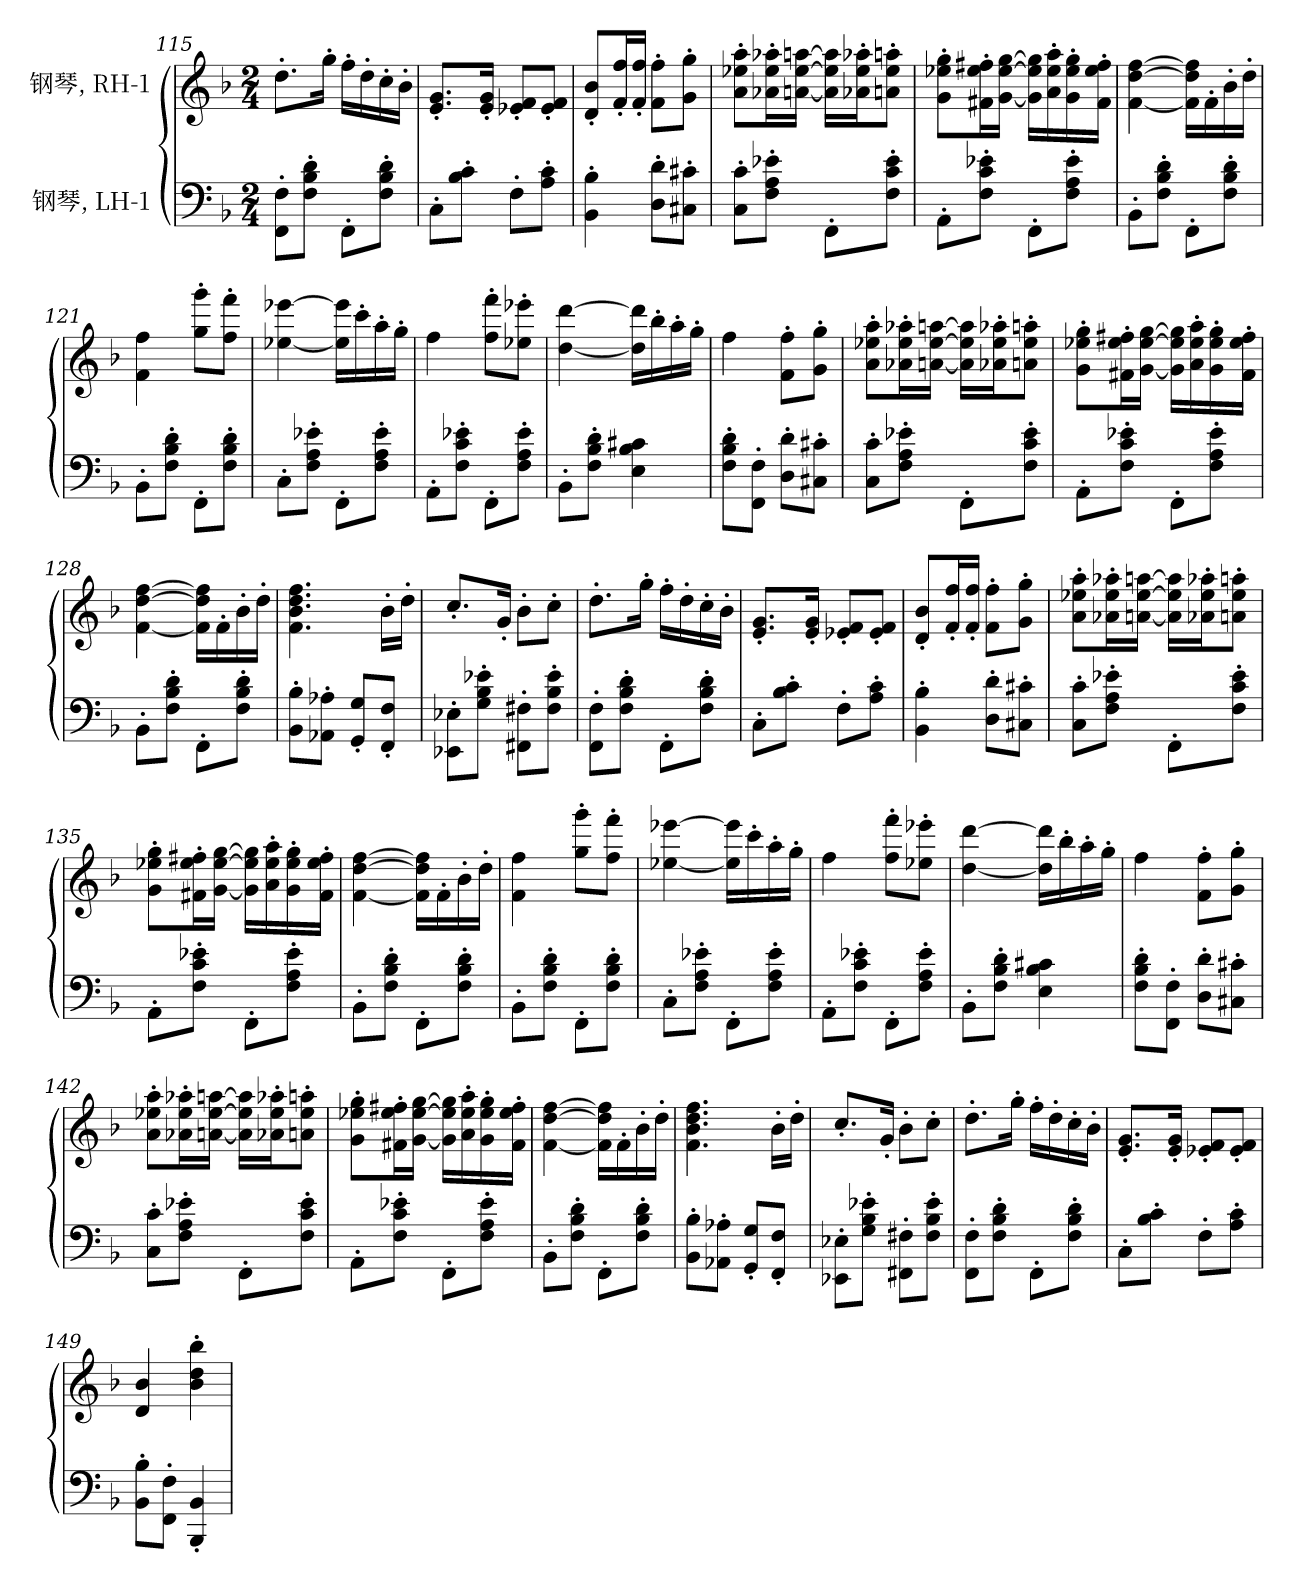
**kern	**kern
*part2	*part1
*staff2	*staff1
*I"钢琴, LH-1	*I"钢琴, RH-1
*clefF4	*clefG2
*k[b-]	*k[b-]
*M2/4	*M2/4
=115	=115
8FF\' 8F\'L	8.dd'\L
8F\' 8B-\' 8d\'J	.
.	16gg'\Jk
8FF'\L	16ff'\LL
.	16dd'\
8F\' 8B-\' 8d\'J	16cc'\
.	16b-'\JJ
=116	=116
8C'\L	8.e/' 8.g/'L
8B-\' 8c\'J	.
.	16e/' 16g/'Jk
8F'\L	8e-X/' 8f/'L
8A\' 8c\'J	8e-/' 8f/'J
!!LO:LB:g=z
=117	=117
4BB-\' 4B-\'	8d/' 8b-/'L
*	*MM95
.	16f/' 16ff/'L
*	*MM96
.	16f/' 16ff/'JJ
*	*MM97
8D\' 8d\'L	8f\' 8ff\'L
*	*MM99
8C#X\' 8c#X\'J	8g\' 8gg\'J
=118	=118
*	*MM101
8C\' 8c\'L	8a\' 8ee-X\' 8aa\'L
8F\' 8A\' 8e-X\'J	16a-X\' 16ee-\' 16aa-X\'L
.	[16an\ [16ee-\ [16aan\JJ
8FF'\L	16a\] 16ee-\] 16aa\]LL
.	16a-X\' 16ee-\' 16aa-X\'J
8F\' 8c\' 8e-\'J	8an\' 8ee-\' 8aan\'J
=119	=119
8AA'\L	8g\' 8ee-X\' 8gg\'L
8F\' 8c\' 8e-X\'J	16f#X\' 16ee-\' 16ff#X\'L
.	[16g\ [16ee-\ [16gg\JJ
8FF'\L	16g\] 16ee-\] 16gg\]LL
.	16a\' 16ee-\' 16aa\'
8F\' 8A\' 8e-\'J	16g\' 16ee-\' 16gg\'
.	16f#\' 16ee-\' 16ff#\'JJ
=120	=120
8BB-'\L	[4f\ [4dd\ [4ff\
8F\' 8B-\' 8d\'J	.
8FF'\L	16f\] 16dd\] 16ff\]LL
.	16f'\
8F\' 8B-\' 8d\'J	16b-'\
.	16dd'\JJ
=121	=121
8BB-'\L	4f\ 4ff\
8F\' 8B-\' 8d\'J	.
8FF'\L	8gg\' 8ggg\'L
8F\' 8B-\' 8d\'J	8ff\' 8fff\'J
!!LO:LB:g=z
=122	=122
8C'\L	[4ee-X\ [4eee-X\
8F\' 8A\' 8e-X\'J	.
8FF'\L	16ee-\] 16eee-\]LL
.	16ccc'\
8F\' 8A\' 8e-\'J	16aa'\
.	16gg'\JJ
=123	=123
8AA'\L	4ff\
8F\' 8c\' 8e-X\'J	.
8FF'\L	8ff\' 8fff\'L
8F\' 8A\' 8e-\'J	8ee-X\' 8eee-X\'J
=124	=124
8BB-'\L	[4dd\ [4ddd\
8F\' 8B-\' 8d\'J	.
4E\ 4B-\ 4c#X\	16dd\] 16ddd\]LL
.	16bb-'\
.	16aa'\
.	16gg'\JJ
=125	=125
8F\' 8B-\' 8d\'L	4ff\
8FF\' 8F\'J	.
8D\' 8d\'L	8f\' 8ff\'L
8C#X\' 8c#X\'J	8g\' 8gg\'J
=126	=126
8C\' 8c\'L	8a\' 8ee-X\' 8aa\'L
8F\' 8A\' 8e-X\'J	16a-X\' 16ee-\' 16aa-X\'L
.	[16an\ [16ee-\ [16aan\JJ
8FF'\L	16a\] 16ee-\] 16aa\]LL
.	16a-X\' 16ee-\' 16aa-X\'J
8F\' 8c\' 8e-\'J	8an\' 8ee-\' 8aan\'J
!!LO:PB:g=z
=127	=127
8AA'\L	8g\' 8ee-X\' 8gg\'L
8F\' 8c\' 8e-X\'J	16f#X\' 16ee-\' 16ff#X\'L
.	[16g\ [16ee-\ [16gg\JJ
8FF'\L	16g\] 16ee-\] 16gg\]LL
.	16a\' 16ee-\' 16aa\'
8F\' 8A\' 8e-\'J	16g\' 16ee-\' 16gg\'
.	16f#\' 16ee-\' 16ff#\'JJ
=128	=128
8BB-'\L	[4f\ [4dd\ [4ff\
8F\' 8B-\' 8d\'J	.
8FF'\L	16f\] 16dd\] 16ff\]LL
.	16f'\
8F\' 8B-\' 8d\'J	16b-'\
.	16dd'\JJ
=129	=129
8BB-\' 8B-\'L	4.f\ 4.b-\ 4.dd\ 4.ff\
8AA-X\' 8A-X\'J	.
8GG/' 8G/'L	.
8FF/' 8F/'J	16b-'\LL
.	16dd'\JJ
=130	=130
8EE-X\' 8E-X\'L	8.cc'/L
8G\' 8B-\' 8e-X\'J	.
.	16g'/Jk
8FF#X\' 8F#X\'L	8b-'\L
8F#\' 8B-\' 8e-\'J	8cc'\J
=131	=131
8FF\' 8F\'L	8.dd'\L
8F\' 8B-\' 8d\'J	.
.	16gg'\Jk
8FF'\L	16ff'\LL
.	16dd'\
8F\' 8B-\' 8d\'J	16cc'\
.	16b-'\JJ
!!LO:LB:g=z
=132	=132
8C'\L	8.e/' 8.g/'L
8B-\' 8c\'J	.
.	16e/' 16g/'Jk
8F'\L	8e-X/' 8f/'L
8A\' 8c\'J	8e-/' 8f/'J
=133	=133
4BB-\' 4B-\'	8d/' 8b-/'L
.	16f/' 16ff/'L
.	16f/' 16ff/'JJ
8D\' 8d\'L	8f\' 8ff\'L
8C#X\' 8c#X\'J	8g\' 8gg\'J
=134	=134
8C\' 8c\'L	8a\' 8ee-X\' 8aa\'L
8F\' 8A\' 8e-X\'J	16a-X\' 16ee-\' 16aa-X\'L
.	[16an\ [16ee-\ [16aan\JJ
8FF'\L	16a\] 16ee-\] 16aa\]LL
.	16a-X\' 16ee-\' 16aa-X\'J
8F\' 8c\' 8e-\'J	8an\' 8ee-\' 8aan\'J
=135	=135
8AA'\L	8g\' 8ee-X\' 8gg\'L
8F\' 8c\' 8e-X\'J	16f#X\' 16ee-\' 16ff#X\'L
.	[16g\ [16ee-\ [16gg\JJ
8FF'\L	16g\] 16ee-\] 16gg\]LL
.	16a\' 16ee-\' 16aa\'
8F\' 8A\' 8e-\'J	16g\' 16ee-\' 16gg\'
.	16f#\' 16ee-\' 16ff#\'JJ
=136	=136
8BB-'\L	[4f\ [4dd\ [4ff\
8F\' 8B-\' 8d\'J	.
8FF'\L	16f\] 16dd\] 16ff\]LL
.	16f'\
8F\' 8B-\' 8d\'J	16b-'\
.	16dd'\JJ
!!LO:LB:g=z
=137	=137
8BB-'\L	4f\ 4ff\
8F\' 8B-\' 8d\'J	.
8FF'\L	8gg\' 8ggg\'L
8F\' 8B-\' 8d\'J	8ff\' 8fff\'J
=138	=138
8C'\L	[4ee-X\ [4eee-X\
8F\' 8A\' 8e-X\'J	.
8FF'\L	16ee-\] 16eee-\]LL
.	16ccc'\
8F\' 8A\' 8e-\'J	16aa'\
.	16gg'\JJ
=139	=139
8AA'\L	4ff\
8F\' 8c\' 8e-X\'J	.
8FF'\L	8ff\' 8fff\'L
8F\' 8A\' 8e-\'J	8ee-X\' 8eee-X\'J
=140	=140
8BB-'\L	[4dd\ [4ddd\
8F\' 8B-\' 8d\'J	.
4E\ 4B-\ 4c#X\	16dd\] 16ddd\]LL
.	16bb-'\
.	16aa'\
.	16gg'\JJ
=141	=141
8F\' 8B-\' 8d\'L	4ff\
8FF\' 8F\'J	.
8D\' 8d\'L	8f\' 8ff\'L
8C#X\' 8c#X\'J	8g\' 8gg\'J
!!LO:LB:g=z
=142	=142
8C\' 8c\'L	8a\' 8ee-X\' 8aa\'L
8F\' 8A\' 8e-X\'J	16a-X\' 16ee-\' 16aa-X\'L
.	[16an\ [16ee-\ [16aan\JJ
8FF'\L	16a\] 16ee-\] 16aa\]LL
.	16a-X\' 16ee-\' 16aa-X\'J
8F\' 8c\' 8e-\'J	8an\' 8ee-\' 8aan\'J
=143	=143
8AA'\L	8g\' 8ee-X\' 8gg\'L
8F\' 8c\' 8e-X\'J	16f#X\' 16ee-\' 16ff#X\'L
.	[16g\ [16ee-\ [16gg\JJ
8FF'\L	16g\] 16ee-\] 16gg\]LL
.	16a\' 16ee-\' 16aa\'
8F\' 8A\' 8e-\'J	16g\' 16ee-\' 16gg\'
.	16f#\' 16ee-\' 16ff#\'JJ
=144	=144
8BB-'\L	[4f\ [4dd\ [4ff\
8F\' 8B-\' 8d\'J	.
8FF'\L	16f\] 16dd\] 16ff\]LL
.	16f'\
8F\' 8B-\' 8d\'J	16b-'\
.	16dd'\JJ
=145	=145
8BB-\' 8B-\'L	4.f\ 4.b-\ 4.dd\ 4.ff\
8AA-X\' 8A-X\'J	.
8GG/' 8G/'L	.
8FF/' 8F/'J	16b-'\LL
.	16dd'\JJ
=146	=146
8EE-X\' 8E-X\'L	8.cc'/L
8G\' 8B-\' 8e-X\'J	.
.	16g'/Jk
8FF#X\' 8F#X\'L	8b-'\L
8F#\' 8B-\' 8e-\'J	8cc'\J
!!LO:LB:g=z
=147	=147
8FF\' 8F\'L	8.dd'\L
8F\' 8B-\' 8d\'J	.
.	16gg'\Jk
8FF'\L	16ff'\LL
.	16dd'\
8F\' 8B-\' 8d\'J	16cc'\
.	16b-'\JJ
=148	=148
8C'\L	8.e/' 8.g/'L
8B-\' 8c\'J	.
.	16e/' 16g/'Jk
8F'\L	8e-X/' 8f/'L
8A\' 8c\'J	8e-/' 8f/'J
=149	=149
8BB-\' 8B-\'L	4d/ 4b-/
8FF\' 8F\'J	.
4BBB-/' 4BB-/'	4b-\' 4dd\' 4bb-\'
=	=
*-	*-
